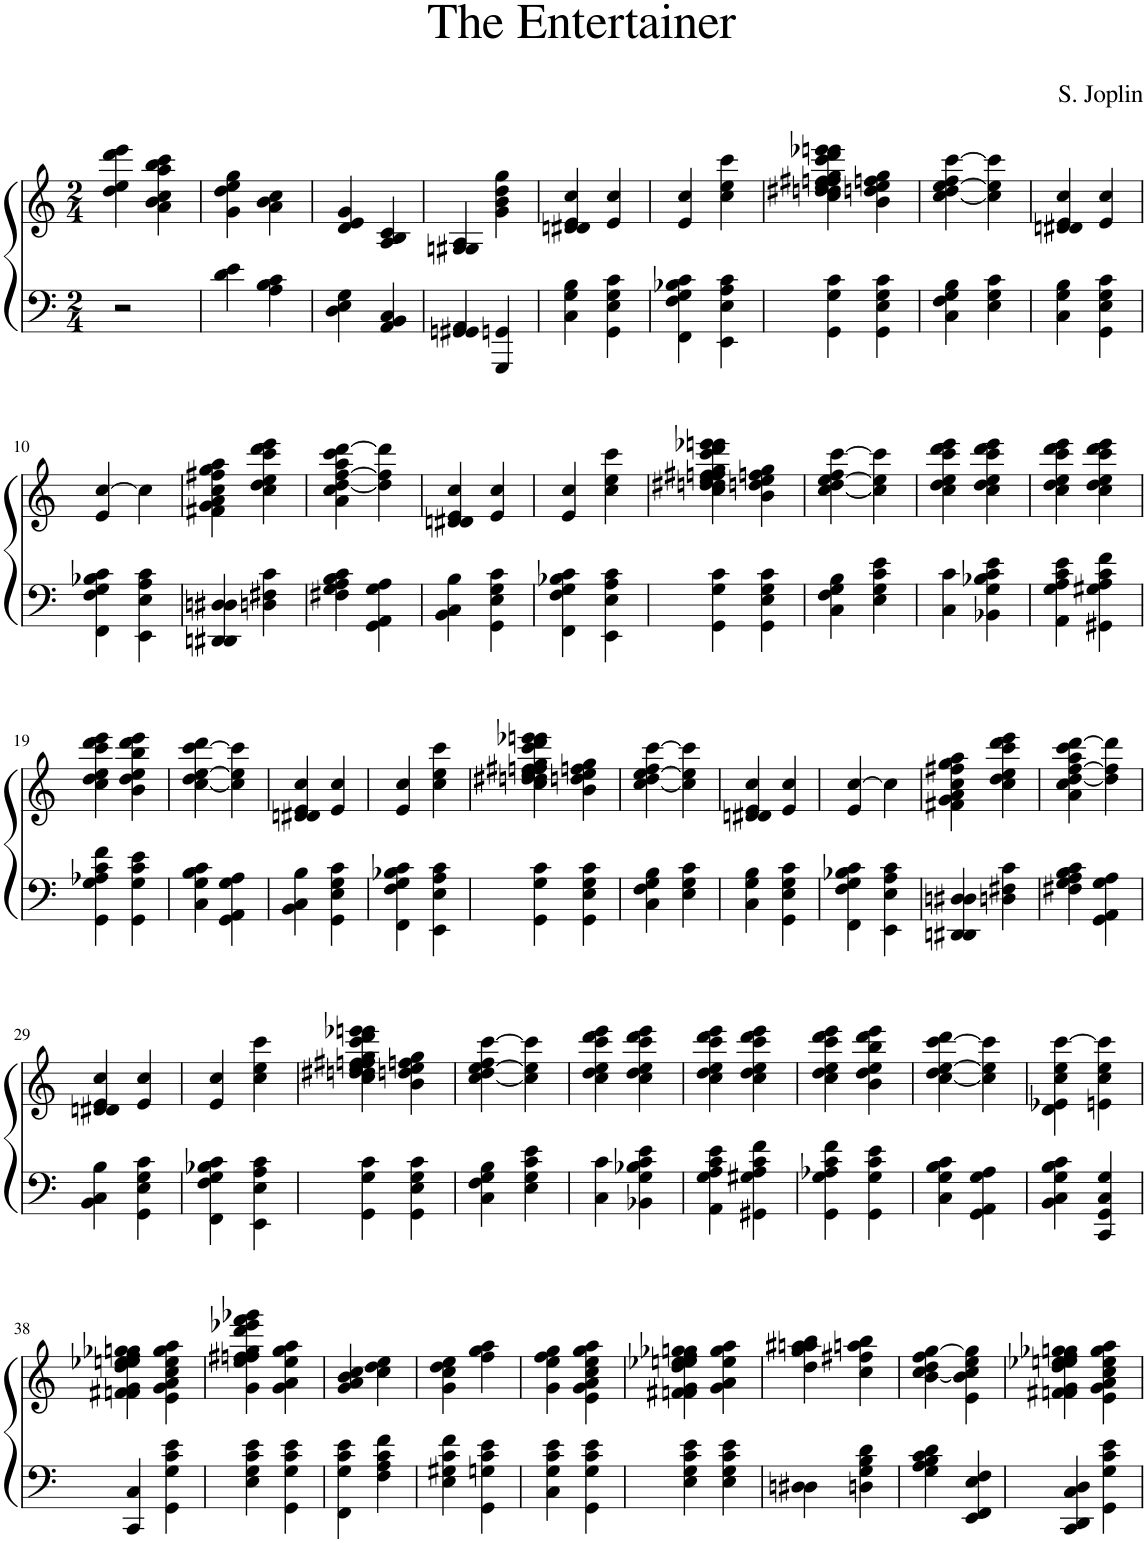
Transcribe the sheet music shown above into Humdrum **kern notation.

**kern	**kern
*part1	*part1
*staff2	*staff1
*I"Piano	*
*I'Pno	*
*clefF4	*clefG2
*k[]	*k[]
*M2/4	*M2/4
=1	=1
2r	4dd\ 4ee\ 4ddd\ 4eee\
.	4a\ 4b\ 4cc\ 4aa\ 4bb\ 4ccc\
=2	=2
4d\ 4e\	4g\ 4dd\ 4ee\ 4gg\
4A\ 4B\ 4c\	4a\ 4b\ 4cc\
=3	=3
4D\ 4E\ 4G\	4d/ 4e/ 4g/
4AA/ 4BB/ 4C/	4A/ 4B/ 4c/
=4	=4
4GGn/ 4GG#X/ 4AA/	4Gn/ 4G#X/ 4A/
4GGG/ 4GGn/	4g\ 4b\ 4dd\ 4gg\
=5	=5
4C\ 4G\ 4B\	4dn/ 4d#X/ 4e/ 4cc/
4GG\ 4E\ 4G\ 4c\	4e/ 4cc/
=6	=6
4FF\ 4F\ 4G\ 4B-X\ 4c\	4e/ 4cc/
4EE\ 4E\ 4A\ 4c\	4cc\ 4ee\ 4ccc\
=7	=7
4GG\ 4G\ 4c\	4cc\ 4ddn\ 4dd#X\ 4ee\ 4ffn\ 4ff#X\ 4gg\ 4ccc\ 4ddd\ 4eee-X\ 4eeen\
4GG\ 4E\ 4G\ 4c\	4b\ 4ddn\ 4ee\ 4ffn\ 4gg\
=8	=8
4C\ 4F\ 4G\ 4B\	[4cc\ 4dd\ [4ee\ 4ff\ [4ccc\
4E\ 4G\ 4c\	4cc\] 4ee\] 4ccc\]
=9	=9
4C\ 4G\ 4B\	4dn/ 4d#X/ 4e/ 4cc/
4GG\ 4E\ 4G\ 4c\	4e/ 4cc/
!!LO:LB:g=z
=10	=10
4FF\ 4F\ 4G\ 4B-X\ 4c\	4e/ [4cc/
4EE\ 4E\ 4A\ 4c\	4cc\]
=11	=11
4DDn/ 4DD#X/ 4Dn/ 4D#X/	4f#X\ 4g\ 4a\ 4cc\ 4ff#X\ 4gg\ 4aa\
4Dn\ 4F#X\ 4c\	4cc\ 4dd\ 4ee\ 4ccc\ 4ddd\ 4eee\
=12	=12
4F#X\ 4G\ 4A\ 4B\ 4c\	4a\ 4cc\ [4dd\ [4ff\ 4aa\ 4ccc\ [4ddd\
4GG\ 4AA\ 4G\ 4A\	4dd\] 4ff\] 4ddd\]
=13	=13
4BB\ 4C\ 4B\	4dn/ 4d#X/ 4e/ 4cc/
4GG\ 4E\ 4G\ 4c\	4e/ 4cc/
=14	=14
4FF\ 4F\ 4G\ 4B-X\ 4c\	4e/ 4cc/
4EE\ 4E\ 4A\ 4c\	4cc\ 4ee\ 4ccc\
=15	=15
4GG\ 4G\ 4c\	4cc\ 4ddn\ 4dd#X\ 4ee\ 4ffn\ 4ff#X\ 4gg\ 4ccc\ 4ddd\ 4eee-X\ 4eeen\
4GG\ 4E\ 4G\ 4c\	4b\ 4ddn\ 4ee\ 4ffn\ 4gg\
=16	=16
4C\ 4F\ 4G\ 4B\	[4cc\ 4dd\ [4ee\ 4ff\ [4ccc\
4E\ 4G\ 4c\ 4e\	4cc\] 4ee\] 4ccc\]
=17	=17
4C\ 4c\	4cc\ 4dd\ 4ee\ 4ccc\ 4ddd\ 4eee\
4BB-X\ 4G\ 4B-X\ 4c\ 4e\	4cc\ 4dd\ 4ee\ 4ccc\ 4ddd\ 4eee\
=18	=18
4AA\ 4G\ 4A\ 4c\ 4e\	4cc\ 4dd\ 4ee\ 4ccc\ 4ddd\ 4eee\
4GG#X\ 4G#X\ 4A\ 4c\ 4f\	4cc\ 4dd\ 4ee\ 4ccc\ 4ddd\ 4eee\
!!LO:LB:g=z
=19	=19
4GG\ 4G\ 4A-X\ 4c\ 4f\	4cc\ 4dd\ 4ee\ 4ccc\ 4ddd\ 4eee\
4GG\ 4G\ 4c\ 4e\	4b\ 4dd\ 4ee\ 4bb\ 4ddd\ 4eee\
=20	=20
4C\ 4G\ 4B\ 4c\	[4cc\ 4dd\ [4ee\ [4ccc\ 4ddd\
4GG\ 4AA\ 4G\ 4A\	4cc\] 4ee\] 4ccc\]
=21	=21
4BB\ 4C\ 4B\	4dn/ 4d#X/ 4e/ 4cc/
4GG\ 4E\ 4G\ 4c\	4e/ 4cc/
=22	=22
4FF\ 4F\ 4G\ 4B-X\ 4c\	4e/ 4cc/
4EE\ 4E\ 4A\ 4c\	4cc\ 4ee\ 4ccc\
=23	=23
4GG\ 4G\ 4c\	4cc\ 4ddn\ 4dd#X\ 4ee\ 4ffn\ 4ff#X\ 4gg\ 4ccc\ 4ddd\ 4eee-X\ 4eeen\
4GG\ 4E\ 4G\ 4c\	4b\ 4ddn\ 4ee\ 4ffn\ 4gg\
=24	=24
4C\ 4F\ 4G\ 4B\	[4cc\ 4dd\ [4ee\ 4ff\ [4ccc\
4E\ 4G\ 4c\	4cc\] 4ee\] 4ccc\]
=25	=25
4C\ 4G\ 4B\	4dn/ 4d#X/ 4e/ 4cc/
4GG\ 4E\ 4G\ 4c\	4e/ 4cc/
=26	=26
4FF\ 4F\ 4G\ 4B-X\ 4c\	4e/ [4cc/
4EE\ 4E\ 4A\ 4c\	4cc\]
=27	=27
4DDn/ 4DD#X/ 4Dn/ 4D#X/	4f#X\ 4g\ 4a\ 4cc\ 4ff#X\ 4gg\ 4aa\
4Dn\ 4F#X\ 4c\	4cc\ 4dd\ 4ee\ 4ccc\ 4ddd\ 4eee\
=28	=28
4F#X\ 4G\ 4A\ 4B\ 4c\	4a\ 4cc\ [4dd\ [4ff\ 4aa\ 4ccc\ [4ddd\
4GG\ 4AA\ 4G\ 4A\	4dd\] 4ff\] 4ddd\]
!!LO:LB:g=z
=29	=29
4BB\ 4C\ 4B\	4dn/ 4d#X/ 4e/ 4cc/
4GG\ 4E\ 4G\ 4c\	4e/ 4cc/
=30	=30
4FF\ 4F\ 4G\ 4B-X\ 4c\	4e/ 4cc/
4EE\ 4E\ 4A\ 4c\	4cc\ 4ee\ 4ccc\
=31	=31
4GG\ 4G\ 4c\	4cc\ 4ddn\ 4dd#X\ 4ee\ 4ffn\ 4ff#X\ 4gg\ 4ccc\ 4ddd\ 4eee-X\ 4eeen\
4GG\ 4E\ 4G\ 4c\	4b\ 4ddn\ 4ee\ 4ffn\ 4gg\
=32	=32
4C\ 4F\ 4G\ 4B\	[4cc\ 4dd\ [4ee\ 4ff\ [4ccc\
4E\ 4G\ 4c\ 4e\	4cc\] 4ee\] 4ccc\]
=33	=33
4C\ 4c\	4cc\ 4dd\ 4ee\ 4ccc\ 4ddd\ 4eee\
4BB-X\ 4G\ 4B-X\ 4c\ 4e\	4cc\ 4dd\ 4ee\ 4ccc\ 4ddd\ 4eee\
=34	=34
4AA\ 4G\ 4A\ 4c\ 4e\	4cc\ 4dd\ 4ee\ 4ccc\ 4ddd\ 4eee\
4GG#X\ 4G#X\ 4A\ 4c\ 4f\	4cc\ 4dd\ 4ee\ 4ccc\ 4ddd\ 4eee\
=35	=35
4GG\ 4G\ 4A-X\ 4c\ 4f\	4cc\ 4dd\ 4ee\ 4ccc\ 4ddd\ 4eee\
4GG\ 4G\ 4c\ 4e\	4b\ 4dd\ 4ee\ 4bb\ 4ddd\ 4eee\
=36	=36
4C\ 4G\ 4B\ 4c\	[4cc\ 4dd\ [4ee\ [4ccc\ 4ddd\
4GG\ 4AA\ 4G\ 4A\	4cc\] 4ee\] 4ccc\]
=37	=37
4BB\ 4C\ 4G\ 4B\ 4c\	4d\ 4e-X\ 4cc\ 4ee\ [4ccc\
4CC/ 4GG/ 4C/ 4G/	4en\ 4cc\ 4ee\ 4ccc\]
!!LO:LB:g=z
=38	=38
4CC/ 4C/	4fn\ 4f#X\ 4g\ 4dd\ 4ee-X\ 4een\ 4ff\ 4gg-X\ 4ggn\
4GG\ 4G\ 4c\ 4e\	4e\ 4g\ 4a\ 4cc\ 4ee\ 4gg\ 4aa\
=39	=39
4E\ 4G\ 4c\ 4e\	4g\ 4ee\ 4ffn\ 4ff#X\ 4gg\ 4ddd\ 4eee-X\ 4fff\ 4ggg-X\
4GG\ 4G\ 4c\ 4e\	4g\ 4a\ 4ee\ 4gg\ 4aa\
=40	=40
4FF\ 4G\ 4c\ 4e\	4g/ 4a/ 4b/ 4cc/
4F\ 4A\ 4c\ 4f\	4cc\ 4dd\ 4ee\
=41	=41
4E\ 4G#X\ 4c\ 4f\	4g\ 4cc\ 4dd\ 4ee\
4GG\ 4Gn\ 4c\ 4e\	4ff\ 4gg\ 4aa\
=42	=42
4C\ 4G\ 4c\ 4e\	4g\ 4ee\ 4ff\ 4gg\
4GG\ 4G\ 4c\ 4e\	4e\ 4g\ 4a\ 4cc\ 4ee\ 4gg\ 4aa\
=43	=43
4E\ 4G\ 4c\ 4e\	4fn\ 4f#X\ 4g\ 4dd\ 4ee-X\ 4een\ 4ff\ 4gg-X\ 4ggn\
4E\ 4G\ 4c\ 4e\	4g\ 4a\ 4ee\ 4gg\ 4aa\
=44	=44
4Dn\ 4D#X\	4dd\ 4gg\ 4aan\ 4aa#X\ 4bb\
4Dn\ 4G\ 4B\ 4d\	4cc\ 4ff#X\ 4aan\ 4bb\
=45	=45
4G\ 4A\ 4B\ 4c\ 4d\	[4b\ 4cc\ 4dd\ 4ff\ [4gg\
4EE/ 4FF/ 4E/ 4F/	4e\ 4b\] 4cc\ 4ee\ 4gg\]
=46	=46
4CC/ 4DD/ 4C/ 4D/	4fn\ 4f#X\ 4g\ 4dd\ 4ee-X\ 4een\ 4ff\ 4gg-X\ 4ggn\
4GG\ 4G\ 4c\ 4e\	4e\ 4g\ 4a\ 4cc\ 4ee\ 4gg\ 4aa\
=	=
*-	*-
